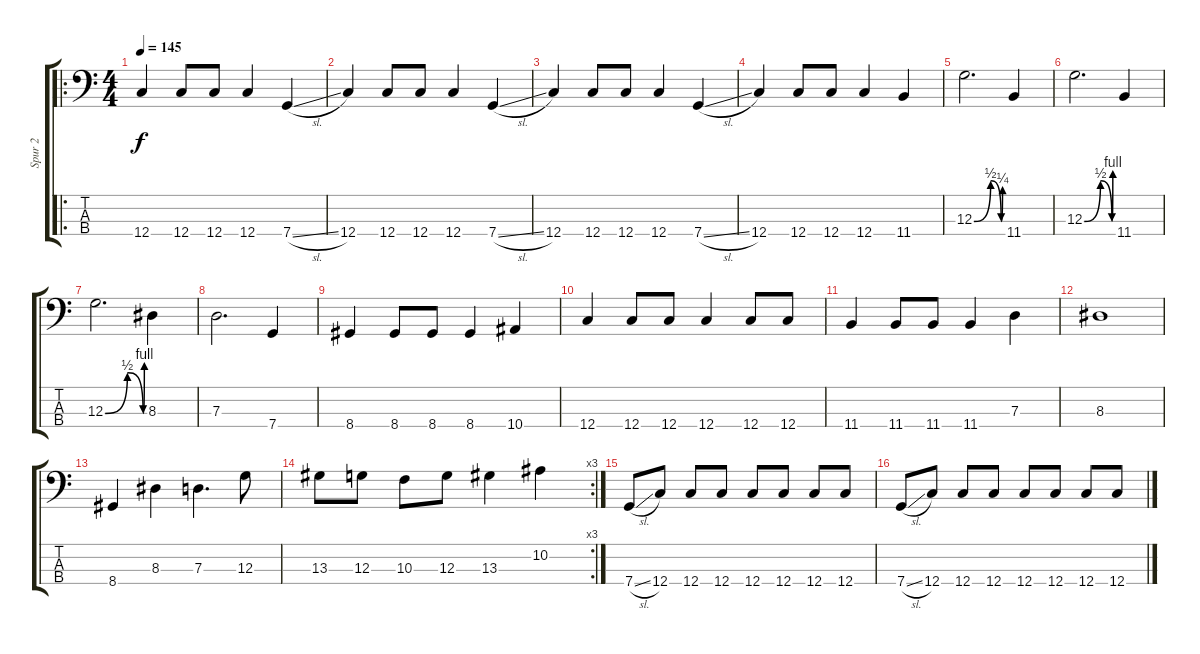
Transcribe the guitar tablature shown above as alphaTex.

\track ("Spur 2" "Spur 2") {instrument electricbasspick}
\staff {score tabs}
\tuning (F2 C2 G1 C1) {hide}
\ro
\ts (4 4)
\tempo 145
\clef f4
\ks c
12.4.4{dy f} 12.4.8 12.4.8 12.4.4 7.4{sl}.4 |
12.4.4 12.4.8 12.4.8 12.4.4 7.4{sl}.4 |
12.4.4 12.4.8 12.4.8 12.4.4 7.4{sl}.4 |
12.4.4 12.4.8 12.4.8 12.4.4 11.4.4 |
12.3{be (custom 0 0 35 2 57 0 60 1)}.2{d} 11.4.4 |
12.3{be (custom 0 0 34 2 58 0 60 4)}.2{d} 11.4.4 |
12.3{be (custom 0 0 34 2 58 0 60 4)}.2{d} 8.3.4 |
7.3.2{d} 7.4.4 |
8.4.4 8.4.8 8.4.8 8.4.4 10.4.4 |
12.4.4 12.4.8 12.4.8 12.4.4 12.4.8 12.4.8 |
11.4.4 11.4.8 11.4.8 11.4.4 7.3.4 |
8.3.1 |
8.4.4 8.3.4 7.3.4{d} 12.3.8 |
\rc 3
13.3.8 12.3.8 10.3.8 12.3.8 13.3.4 10.2.4 |
7.4{sl}.8 12.4.8 12.4.8 12.4.8 12.4.8 12.4.8 12.4.8 12.4.8 |
7.4{sl}.8 12.4.8 12.4.8 12.4.8 12.4.8 12.4.8 12.4.8 12.4.8
